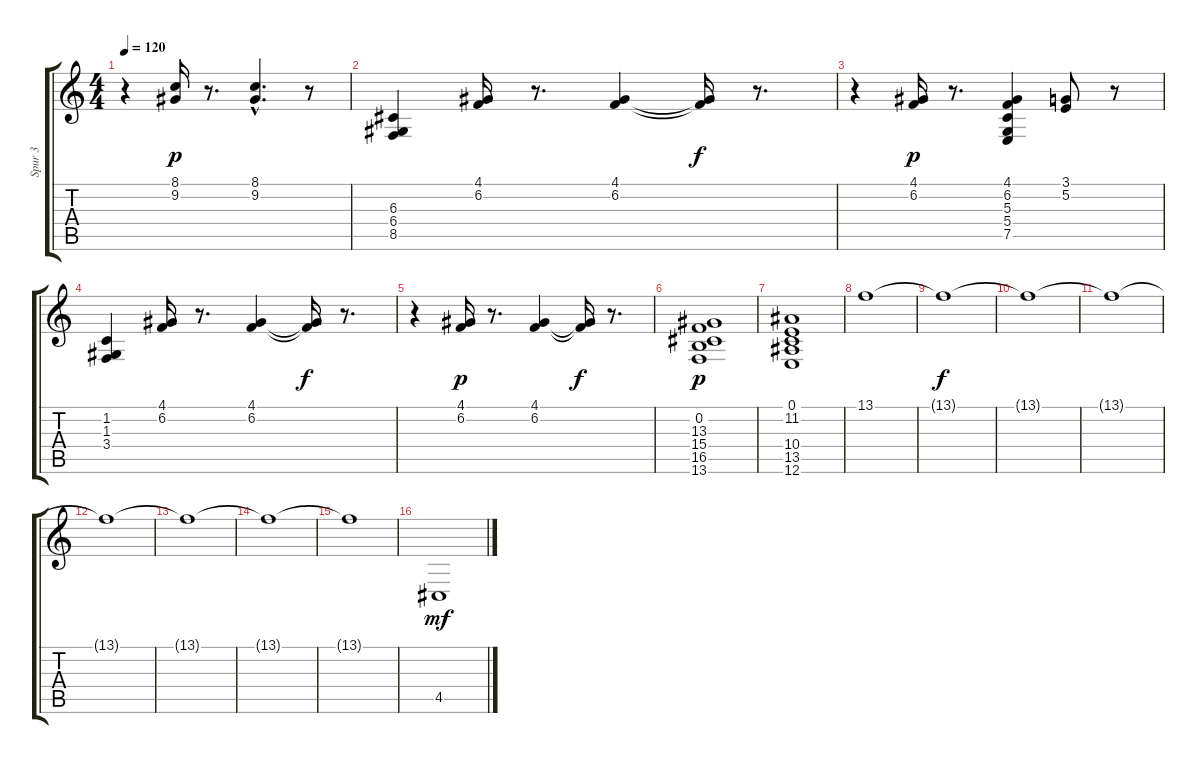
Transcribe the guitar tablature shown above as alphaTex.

\track ("Spur 3" "Spur 3") {instrument stringensemble2}
\staff {score tabs}
\tuning (E4 B3 G3 D3 A2 E2) {hide}
\ts (4 4)
\tempo 120
\clef g2
\ks c
r.4{dy p} (8.1 9.2).16 r.8{d} (8.1{hac} 9.2{hac}).4{d} r.8 |
(6.3 6.4 8.5).4 (4.1 6.2).16 r.8{d} (4.1 6.2).4 (4.1{t} 6.2{t}).16{dy f} r.8{d} |
r.4 (4.1 6.2).16{dy p} r.8{d} (4.1 6.2 5.3 5.4 7.5).4 (3.1 5.2).8 r.8 |
(1.2 1.3 3.4).4 (4.1 6.2).16 r.8{d} (4.1 6.2).4 (4.1{t} 6.2{t}).16{dy f} r.8{d} |
r.4 (4.1 6.2).16{dy p} r.8{d} (4.1 6.2).4 (4.1{t} 6.2{t}).16{dy f} r.8{d} |
(0.2 13.3 15.4 16.5 13.6).1{dy p} |
(0.1 11.2 10.4 13.5 12.6).1 |
13.1.1 |
13.1{t}.1{dy f} |
13.1{t}.1 |
13.1{t}.1 |
13.1{t}.1 |
13.1{t}.1 |
13.1{t}.1 |
13.1{t}.1 |
4.5.1{dy mf}
